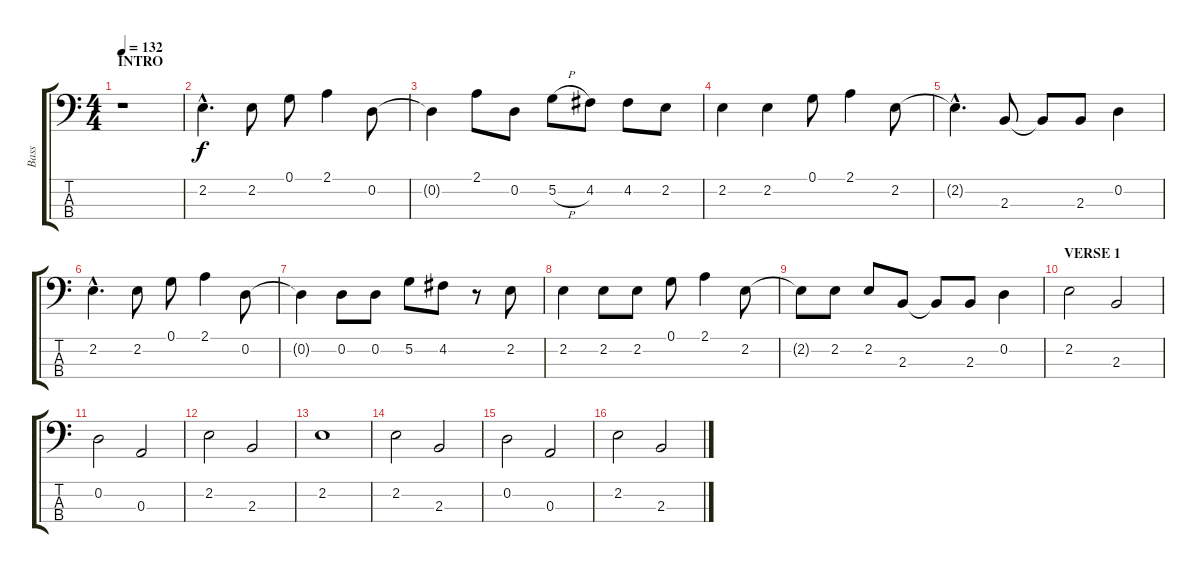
\track ("Bass" "Bass") {instrument electricbassfinger}
\staff {score tabs}
\tuning (G2 D2 A1 D1) {hide}
\ts (4 4)
\section ("" "INTRO")
\tempo 132
\clef f4
\ks c
r.1{dy f instrument electricbassfinger} |
2.2{hac}.4{d} 2.2.8 0.1.8 2.1.4 0.2.8 |
0.2{t}.4 2.1.8 0.2.8 5.2{h}.8 4.2.8 4.2.8 2.2.8 |
2.2.4 2.2.4 0.1.8 2.1.4 2.2.8 |
2.2{hac t}.4{d} 2.3.8 2.3{t}.8 2.3.8 0.2.4 |
2.2{hac}.4{d} 2.2.8 0.1.8 2.1.4 0.2.8 |
0.2{t}.4 0.2.8 0.2.8 5.2.8 4.2.8 r.8 2.2.8 |
2.2.4 2.2.8 2.2.8 0.1.8 2.1.4 2.2.8 |
2.2{t}.8 2.2.8 2.2.8 2.3.8 2.3{t}.8 2.3.8 0.2.4 |
\section ("" "VERSE 1")
2.2.2 2.3.2 |
0.2.2 0.3.2 |
2.2.2 2.3.2 |
2.2.1 |
2.2.2 2.3.2 |
0.2.2 0.3.2 |
2.2.2 2.3.2
